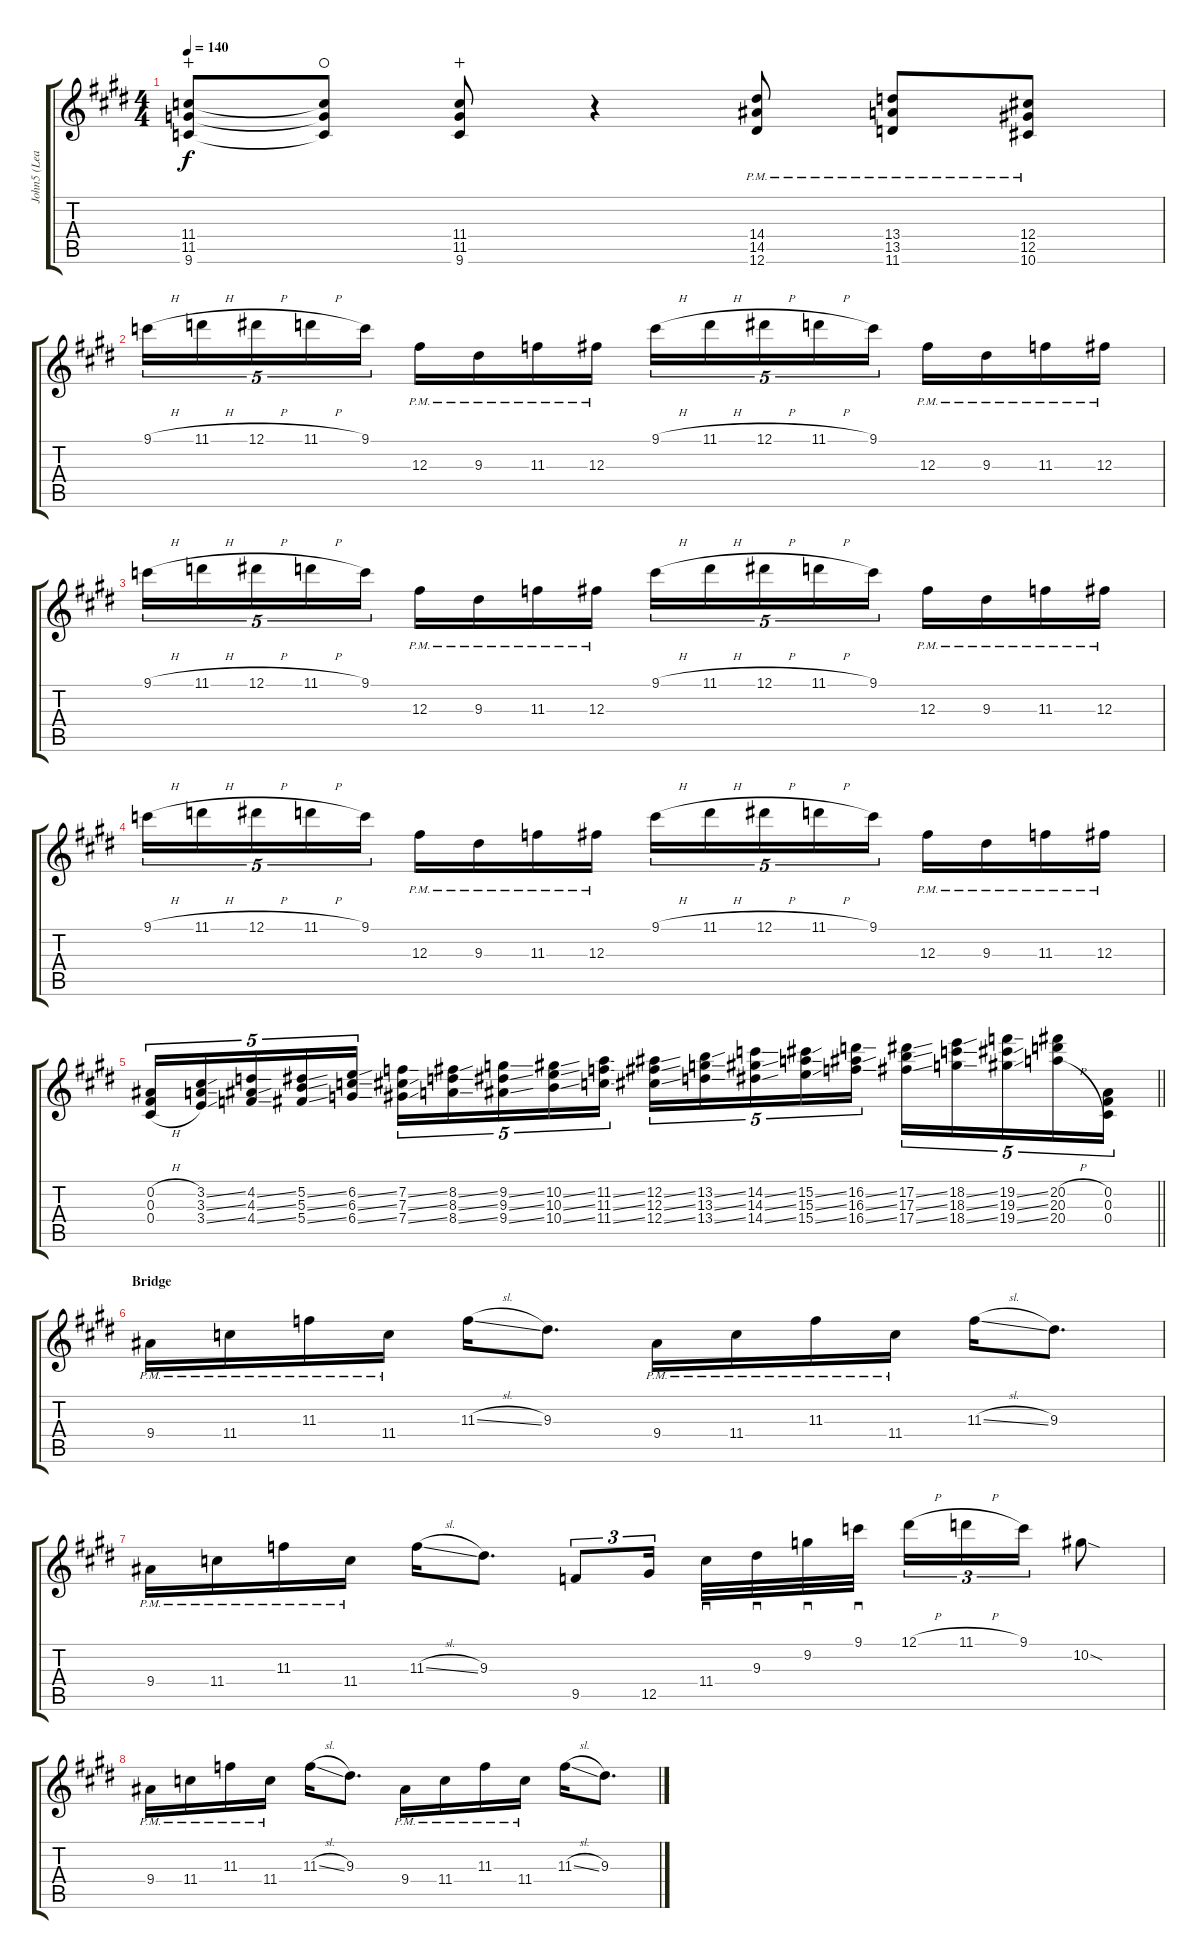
\track ("John5 (Lead)" "John5 (Lea") {instrument overdrivenguitar}
\staff {score tabs}
\tuning (Eb4 Bb3 Gb3 Db3 Ab2 Eb2) {hide}
\ts (4 4)
\tempo 140
\clef g2
\ks e
(11.4 11.5 9.6).8{dy f wahc} (11.4{t} 11.5{t} 9.6{t}).8{waho} (11.4 11.5 9.6).8{wahc} r.4 (14.4{pm} 14.5{pm} 12.6{pm}).8 (13.4{pm} 13.5{pm} 11.6{pm}).8 (12.4{pm} 12.5{pm} 10.6{pm}).8 |
9.1{h}.16{tu (5 4)} 11.1{h}.16{tu (5 4)} 12.1{h}.16{tu (5 4)} 11.1{h}.16{tu (5 4)} 9.1.16{tu (5 4)} 12.3{pm}.16 9.3{pm}.16 11.3{pm}.16 12.3{pm}.16 9.1{h}.16{tu (5 4)} 11.1{h}.16{tu (5 4)} 12.1{h}.16{tu (5 4)} 11.1{h}.16{tu (5 4)} 9.1.16{tu (5 4)} 12.3{pm}.16 9.3{pm}.16 11.3{pm}.16 12.3{pm}.16 |
9.1{h}.16{tu (5 4)} 11.1{h}.16{tu (5 4)} 12.1{h}.16{tu (5 4)} 11.1{h}.16{tu (5 4)} 9.1.16{tu (5 4)} 12.3{pm}.16 9.3{pm}.16 11.3{pm}.16 12.3{pm}.16 9.1{h}.16{tu (5 4)} 11.1{h}.16{tu (5 4)} 12.1{h}.16{tu (5 4)} 11.1{h}.16{tu (5 4)} 9.1.16{tu (5 4)} 12.3{pm}.16 9.3{pm}.16 11.3{pm}.16 12.3{pm}.16 |
9.1{h}.16{tu (5 4)} 11.1{h}.16{tu (5 4)} 12.1{h}.16{tu (5 4)} 11.1{h}.16{tu (5 4)} 9.1.16{tu (5 4)} 12.3{pm}.16 9.3{pm}.16 11.3{pm}.16 12.3{pm}.16 9.1{h}.16{tu (5 4)} 11.1{h}.16{tu (5 4)} 12.1{h}.16{tu (5 4)} 11.1{h}.16{tu (5 4)} 9.1.16{tu (5 4)} 12.3{pm}.16 9.3{pm}.16 11.3{pm}.16 12.3{pm}.16 |
\barLineRight lightlight
(0.2{h} 0.3 0.4{h}).16{tu (5 4)} (3.2{ss} 3.3{ss} 3.4{ss}).16{tu (5 4)} (4.2{ss} 4.3{ss} 4.4{ss}).16{tu (5 4)} (5.2{ss} 5.3{ss} 5.4{ss}).16{tu (5 4)} (6.2{ss} 6.3{ss} 6.4{ss}).16{tu (5 4)} (7.2{ss} 7.3{ss} 7.4{ss}).16{tu (5 4)} (8.2{ss} 8.3{ss} 8.4{ss}).16{tu (5 4)} (9.2{ss} 9.3{ss} 9.4{ss}).16{tu (5 4)} (10.2{ss} 10.3{ss} 10.4{ss}).16{tu (5 4)} (11.2{ss} 11.3{ss} 11.4{ss}).16{tu (5 4)} (12.2{ss} 12.3{ss} 12.4{ss}).16{tu (5 4)} (13.2{ss} 13.3{ss} 13.4{ss}).16{tu (5 4)} (14.2{ss} 14.3{ss} 14.4{ss}).16{tu (5 4)} (15.2{ss} 15.3{ss} 15.4{ss}).16{tu (5 4)} (16.2{ss} 16.3{ss} 16.4{ss}).16{tu (5 4)} (17.2{ss} 17.3{ss} 17.4{ss}).16{tu (5 4)} (18.2{ss} 18.3{ss} 18.4{ss}).16{tu (5 4)} (19.2{ss} 19.3{ss} 19.4{ss}).16{tu (5 4)} (20.2{h} 20.3{h} 20.4{h}).16{tu (5 4)} (0.2 0.3 0.4).16{tu (5 4)} |
\section ("" "Bridge")
9.4{pm}.16 11.4{pm}.16 11.3{pm}.16 11.4{pm}.16 11.3{sl}.16 9.3.8{d} 9.4{pm}.16 11.4{pm}.16 11.3{pm}.16 11.4{pm}.16 11.3{sl}.16 9.3.8{d} |
9.4{pm}.16 11.4{pm}.16 11.3{pm}.16 11.4{pm}.16 11.3{sl}.16 9.3.8{d} 9.5.8{tu (3 2)} 12.5.16{tu (3 2) beam splitsecondary} 11.4.32{sd} 9.3.32{sd} 9.2.32{sd} 9.1.32{sd} 12.1{h}.16{tu (3 2)} 11.1{h}.16{tu (3 2)} 9.1.16{tu (3 2)} 10.2{sod}.8 |
9.4{pm}.16 11.4{pm}.16 11.3{pm}.16 11.4{pm}.16 11.3{sl}.16 9.3.8{d} 9.4{pm}.16 11.4{pm}.16 11.3{pm}.16 11.4{pm}.16 11.3{sl}.16 9.3.8{d}
